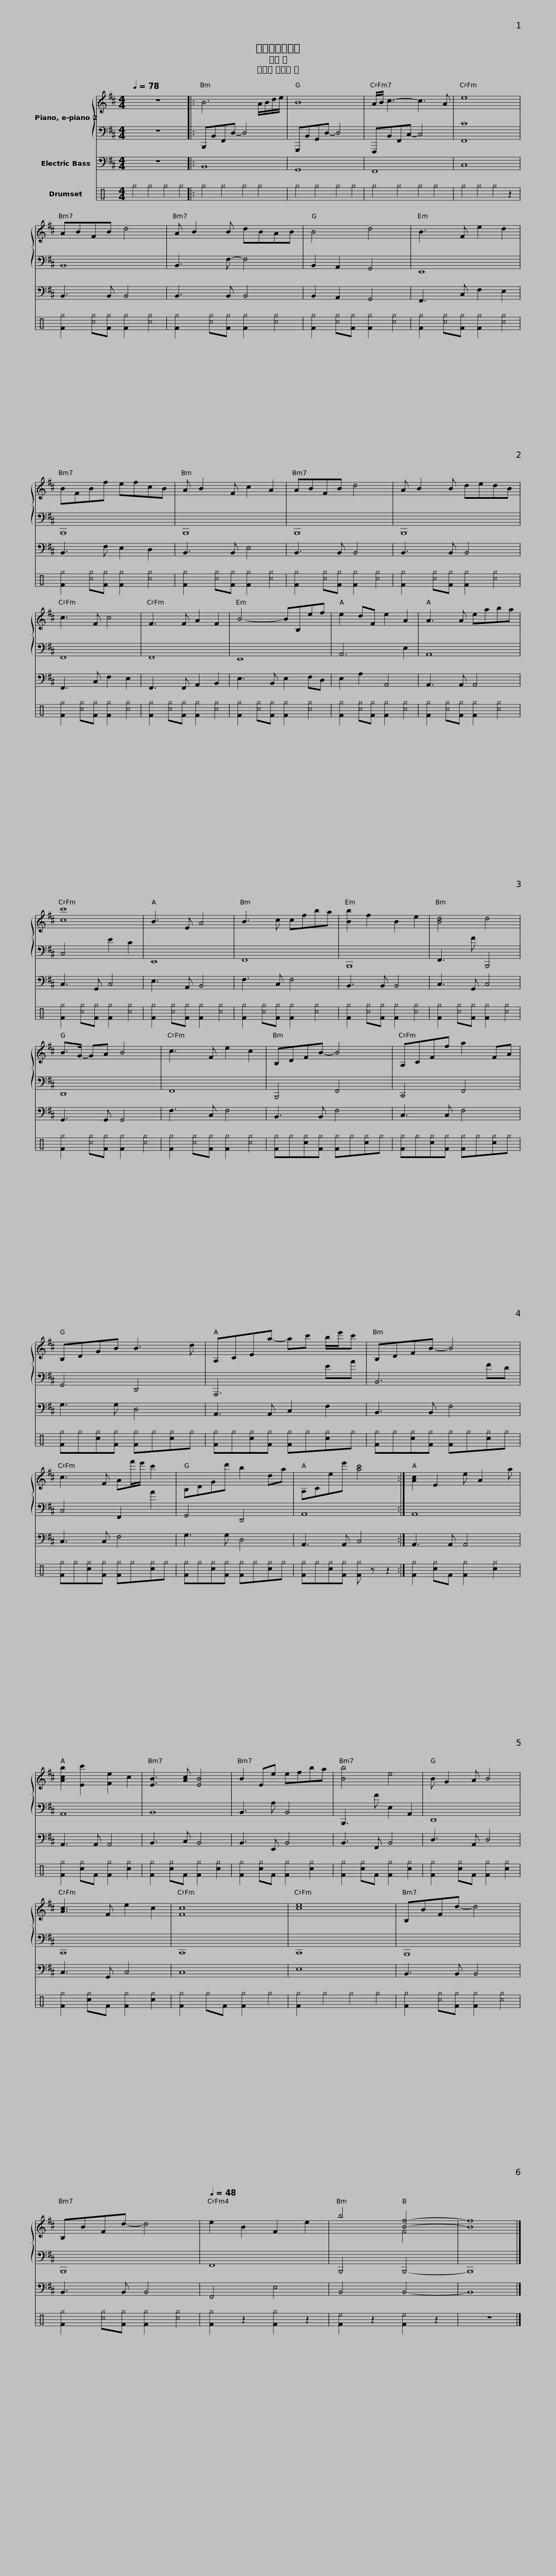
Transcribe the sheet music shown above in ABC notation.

X:1
%%score { ( 1 3 ) | 2 } 4 5
L:1/8
Q:1/4=78
M:4/4
I:linebreak $
K:D
V:1 treble
V:3 treble
V:2 bass
V:4 bass transpose=-12
V:5 perc
K:none
V:1
 z8 |: B6 A/B/d/e/ | B8 | A/B/ c3- c3 A | e8 |$ %5
 ABFB d4 | A B2 B dBAB | B4 d4 | B3 F e2 d2 | BFBf efcB |$ %10
 A B2 F c2 A2 | ABFB d4 | A B2 B dedB | c3 F c4 | F3 F A2 F2 |$ %15
 B4- BB,ef | e2 dF e2 A2 | A3 A eaba | c'8 | B3 E A4 |$ %20
 B3 c cfba | [Bb]2 f2 B2 e2 | [Bd]4 d4 | B>G- GA B4 | c3 F e2 c2 |$ %25
 B,DFB- B4 | A,CFf a2 FA | B,DGB B3 d | A,CEa- ac' b/e'/c' |$ B,DFB- B4 | %30
 c3 F Af'/e'/ c'2 | B,DGd' b2 da | A,Cee' [ac']4 :|$ [Ac]2 E2 e A2 a | [Acb]2 [Ec']2 [Fe]2 c2 | %35
 [EB]3 [Ac] [EB]4 | B2 Ee efba | [Bb]4 e4 | B G2 A B4 |$ [Ac]3 F e2 c2 | %40
 [Fc]8 | [ce]8 | B,BFd- d4 | B,BFd- d4 |[Q:1/4=48] e2 B2 F2 e2 | %45
 b4 [Bf]4- |$ [Bf]8 |] %47
V:2
 z8 |: B,,,B,,F,,D,- D,4 | G,,,B,,G,,D,- D,4 | F,,,B,,F,,C,- C,4 | [F,,C]8 |$ %5
 B,,8 | B,,3 F,- F,4 | B,,2 A,,2 G,,4 | E,,8 | B,,,8 |$ %10
 B,,,8 | B,,,8 | B,,,8 | F,,8 | F,,8 |$ %15
 E,,8 | A,,6 E,2 | A,,8 | C,4 E2 C2 | E,,8 |$ %20
 F,,8 | B,,,8 | F,,3 F B,,,4 | D,,8 | F,,8 |$ %25
 B,,,4 F,,4 | C,,4 F,,4 | G,,4 D,,4 | A,,,6 EA |$ B,,6 FD | %30
 C,4 F,,2 A2 | G,,4 D,,4 | A,,8 :|$ A,,8 | A,,8 | %35
 B,,8 | B,,3 A, B,,4 | B,,,3 F E,2 A,,2 | D,,8 |$ C,,8 | %40
 C,,8 | C,,8 | B,,,8 | B,,,8 | F,,8 | %45
 B,,,4 B,,,4- |$ B,,,8 |] %47
V:3
 x8 |: x8 | x8 | x8 | x8 |$ %5
 x8 | x8 | x8 | x8 | x8 |$ %10
 x8 | x8 | x8 | x8 | x8 |$ %15
 x8 | x8 | x8 | c8 | x8 |$ %20
 x8 | x8 | x8 | x8 | x8 |$ %25
 x8 | x8 | x8 | x8 |$ x8 | %30
 x8 | x8 | x8 :|$ x8 | x8 | %35
 x8 | x8 | x8 | x8 |$ x8 | %40
 x8 | x8 | x8 | x8 | x8 | %45
 x4 F4 |$ x8 |] %47
V:4
 z8 |: B,,8 | G,,8 | F,,8 | C,8 |$ %5
 B,,3 B,, B,,4 | B,,3 B,, B,,4 | B,,2 A,,2 G,,4 | F,,3 C, F,2 E,2 | B,,3 F, E,2 D,2 |$ %10
 B,,3 B,, E,4 | B,,3 B,, B,,4 | B,,3 B,, B,,4 | F,,3 C, F,2 E,2 | F,,3 F,, A,,2 B,,2 |$ %15
 E,3 B,, E,2 F,D, | E,2 A,2 A,,4 | A,,3 A,, A,,4 | C,3 G,, C,4 | E,3 A,, B,,4 |$ %20
 F,3 C, F,4 | B,,3 B,, B,,4 | C,3 G,, C,4 | G,,3 G,, G,,4 | F,3 C, F,4 |$ %25
 B,,3 B,, F,4 | C,3 C, F,4 | G,3 G, D,4 | A,,3 A,, C,2 F,2 |$ B,,3 B,, F,4 | %30
 C,3 C, F,4 | G,3 G, D,4 | A,,3 A,, C,4 :|$ A,,3 A,, A,,4 | A,,3 A,, A,,4 | %35
 B,,3 C, B,,4 | B,,3 E,, B,,4 | B,,3 F,, B,,4 | D,3 A,, D,4 |$ C,3 G,, C,4 | %40
 C,8 | E,8 | B,,3 B,, B,,4 | B,,3 B,, B,,4 | F,,4 E,4 | %45
 B,,4 B,,4- |$ B,,8 |] %47
V:5
[K:C] ^g2 ^g2 ^g2 ^g2 |: ^g2 ^g2 ^g2 ^g2 | ^g2 ^g2 ^g2 ^g2 | ^g2 ^g2 ^g2 ^g2 | ^g2 ^g2 ^g2 z2 |$ %5
 [F^g]2 [^c^g][F^g] [F^g]2 [^c^g]2 | [F^g]2 [^c^g][F^g] [F^g]2 [^c^g]2 | [F^g]2 [^c^g][F^g] [F^g]2 [^c^g]2 | [F^g]2 [^c^g][F^g] [F^g]2 [^c^g]2 | [F^g]2 [^c^g][F^g] [F^g]2 [^c^g]2 |$ %10
 [F^g]2 [^c^g][F^g] [F^g]2 [^c^g]2 | [F^g]2 [^c^g][F^g] [F^g]2 [^c^g]2 | [F^g]2 [^c^g][F^g] [F^g]2 [^c^g]2 | [F^g]2 [^c^g][F^g] [F^g]2 [^c^g]2 | [F^g]2 [^c^g][F^g] [F^g]2 [^c^g]2 |$ %15
 [F^g]2 [^c^g][F^g] [F^g]2 [^c^g]2 | [F^g]2 [^c^g][F^g] [F^g]2 [^c^g]2 | [F^g]2 [^c^g][F^g] [F^g]2 [^c^g]2 | [F^g]2 [^c^g][F^g] [F^g]2 [^c^g]2 | [F^g]2 [^c^g][F^g] [F^g]2 [^c^g]2 |$ %20
 [F^g]2 [^c^g][F^g] [F^g]2 [^c^g]2 | [F^g]2 [^c^g][F^g] [F^g]2 [^c^g]2 | [F^g]2 [^c^g][F^g] [F^g]2 [^c^g]2 | [F^g]2 [^c^g][F^g] [F^g]2 [^c^g]2 | [F^g]2 [^c^g][F^g] [F^g]2 [^c^g]2 |$ %25
 [F^g]^g[c^g][F^g] [F^g]^g[c^g]^g | [F^g]^g[c^g][F^g] [F^g]^g[c^g]^g | [F^g]^g[c^g][F^g] [F^g]^g[c^g]^g | [F^g]^g[c^g][F^g] [F^g]^g[c^g]^g |$ [F^g]^g[c^g][F^g] [F^g]^g[c^g]^g | %30
 [F^g]^g[c^g][F^g] [F^g]^g[c^g]^g | [F^g]^g[c^g][F^g] [F^g]^g[c^g]^g | [F^g]^g[c^g][F^g] [F^g] z z2 :|$ [F^g]2 [c^g]F [F^g]2 [c^g]2 | [F^g]2 [c^g]F [F^g]2 [c^g]2 | %35
 [F^g]2 [c^g]F [F^g]2 [c^g]2 | [F^g]2 [c^g]F [F^g]2 [c^g]2 | [F^g]2 [c^g]F [F^g]2 [c^g]2 | [F^g]2 [c^g]F [F^g]2 [c^g]2 |$ [F^g]2 [c^g]F [F^g]2 [c^g]2 | %40
 [F^g]2 ^gF [F^g]2 ^g2 | [F^g]2 ^g2 ^g2 ^g2 | [F^g]2 [^c^g][F^g] [F^g]2 [^c^g]2 | [F^g]2 [^c^g][F^g] [F^g]2 [^c^g]2 | [F^g]2 z2 [F^g]2 z2 | %45
 [F^e]2 z2 [F^e]2 z2 |$ z8 |] %47
